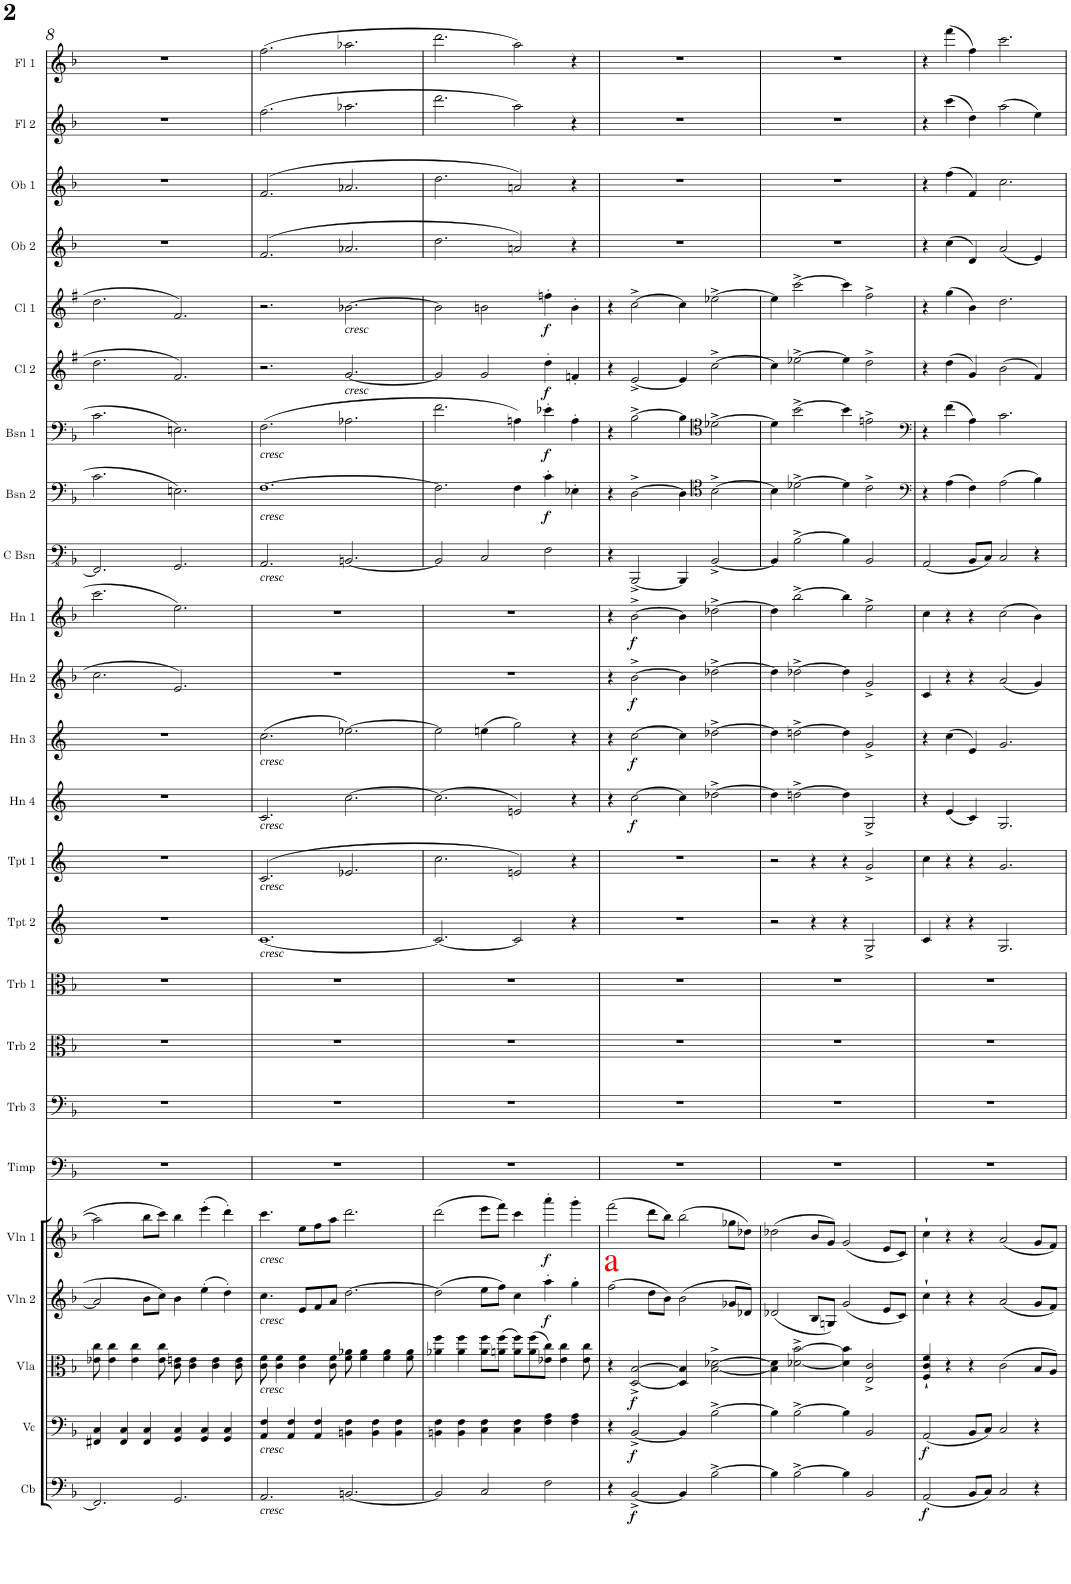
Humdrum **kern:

**kern	**dynam	**kern	**dynam	**kern	**dynam	**kern	**dynam	**kern	**text	**dynam	**kern	**kern	**kern	**kern	**kern	**kern	**kern	**dynam	**kern	**dynam	**kern	**dynam	**kern	**dynam	**kern	**kern	**dynam	**kern	**dynam	**kern	**dynam	**kern	**dynam	**kern	**kern	**kern	**kern
*part24	*part24	*part23	*part23	*part22	*part22	*part21	*part21	*part20	*part20	*part20	*part19	*part18	*part17	*part16	*part15	*part14	*part13	*part13	*part12	*part12	*part11	*part11	*part10	*part10	*part9	*part8	*part8	*part7	*part7	*part6	*part6	*part5	*part5	*part4	*part3	*part2	*part1
*staff24	*staff24	*staff23	*staff23	*staff22	*staff22	*staff21	*staff21	*staff20	*staff20	*staff20	*staff19	*staff18	*staff17	*staff16	*staff15	*staff14	*staff13	*staff13	*staff12	*staff12	*staff11	*staff11	*staff10	*staff10	*staff9	*staff8	*staff8	*staff7	*staff7	*staff6	*staff6	*staff5	*staff5	*staff4	*staff3	*staff2	*staff1
*I"Contrabass	*	*I"Violoncello	*	*I"Viola	*	*I"Violin 2	*	*I"Violin 1	*	*	*I"Timpani	*I"Trombone 3	*I"Trombone 2	*I"Trombone 1	*I"F Trumpet 2	*I"F Trumpet 1	*I"F Horn 4	*	*I"F Horn 3	*	*I"C Horn 2	*	*I"C Horn 1	*	*I"Contrabassoon	*I"Bassoon 2	*	*I"Bassoon 1	*	*I"Bb Clarinet 2	*	*I"Bb Clarinet 1	*	*I"Oboe 2	*I"Oboe 1	*I"Flute 2	*I"Flute 1
*I'Cb	*	*I'Vc	*	*I'Vla	*	*I'Vln 2	*	*I'Vln 1	*	*	*I'Timp	*I'Trb 3	*I'Trb 2	*I'Trb 1	*I'Tpt 2	*I'Tpt 1	*I'Hn 4	*	*I'Hn 3	*	*I'Hn 2	*	*I'Hn 1	*	*I'C Bsn	*I'Bsn 2	*	*I'Bsn 1	*	*I'Cl 2	*	*I'Cl 1	*	*I'Ob 2	*I'Ob 1	*I'Fl 2	*I'Fl 1
!!LO:PB:g=z
*clefF4	*	*clefF4	*	*clefC3	*	*clefG2	*	*clefG2	*	*	*clefF4	*clefF4	*clefC3	*clefC3	*clefG2	*clefG2	*clefG2	*	*clefG2	*	*clefG2	*	*clefG2	*	*clefFv4	*clefF4	*	*clefF4	*	*clefG2	*	*clefG2	*	*clefG2	*clefG2	*clefG2	*clefG2
*Trd7c12	*	*	*	*	*	*	*	*	*	*	*	*	*	*	*Trd1c2	*Trd1c2	*Trd4c7	*	*Trd4c7	*	*Trd4c7	*	*Trd4c7	*	*	*	*	*	*	*Trd1c2	*	*Trd1c2	*	*	*	*	*
*k[b-]	*	*k[b-]	*	*k[b-]	*	*k[b-]	*	*k[b-]	*	*	*k[b-]	*k[b-]	*k[b-]	*k[b-]	*k[]	*k[]	*k[]	*	*k[]	*	*k[b-]	*	*k[b-]	*	*k[b-]	*k[b-]	*	*k[b-]	*	*k[f#]	*	*k[f#]	*	*k[b-]	*k[b-]	*k[b-]	*k[b-]
*M6/4	*	*M6/4	*	*M6/4	*	*M6/4	*	*M6/4	*	*	*M6/4	*M6/4	*M6/4	*M6/4	*M6/4	*M6/4	*M6/4	*	*M6/4	*	*M6/4	*	*M6/4	*	*M6/4	*M6/4	*	*M6/4	*	*M6/4	*	*M6/4	*	*M6/4	*M6/4	*M6/4	*M6/4
=8	=8	=8	=8	=8	=8	=8	=8	=8	=8	=8	=8	=8	=8	=8	=8	=8	=8	=8	=8	=8	=8	=8	=8	=8	=8	=8	=8	=8	=8	=8	=8	=8	=8	=8	=8	=8	=8
2.FF#/]	.	4FF#X/ 4C/	.	8e-X\ 8cc\	.	2a/]	.	2aa\]	.	.	1.r	1.r	1.r	1.r	1.r	1.r	1.r	.	1.r	.	2.cc\	.	2.ccc\	.	2.FFF#/]	2.c\	.	2.c\	.	2.dd\	.	2.dd\	.	1.r	1.r	1.r	1.r
.	.	.	.	4e-\ 4cc\	.	.	.	.	.	.	.	.	.	.	.	.	.	.	.	.	.	.	.	.	.	.	.	.	.	.	.	.	.	.	.	.	.
.	.	4FF#/ 4C/	.	.	.	.	.	.	.	.	.	.	.	.	.	.	.	.	.	.	.	.	.	.	.	.	.	.	.	.	.	.	.	.	.	.	.
.	.	.	.	4e-\ 4cc\	.	.	.	.	.	.	.	.	.	.	.	.	.	.	.	.	.	.	.	.	.	.	.	.	.	.	.	.	.	.	.	.	.
.	.	4FF#/ 4C/	.	.	.	8b-\L	.	8bb-\L	.	.	.	.	.	.	.	.	.	.	.	.	.	.	.	.	.	.	.	.	.	.	.	.	.	.	.	.	.
.	.	.	.	8e-\ 8cc\	.	8cc\J	.	8ccc\J	.	.	.	.	.	.	.	.	.	.	.	.	.	.	.	.	.	.	.	.	.	.	.	.	.	.	.	.	.
2.GG/	.	4GG/ 4C/	.	8c\ 8en\	.	4b-\	.	4bb-\	.	.	.	.	.	.	.	.	.	.	.	.	2.e/	.	2.ee\	.	2.GGG/	2.En\	.	2.En\	.	2.f#/	.	2.f#/	.	.	.	.	.
.	.	.	.	4c\ 4e\	.	.	.	.	.	.	.	.	.	.	.	.	.	.	.	.	.	.	.	.	.	.	.	.	.	.	.	.	.	.	.	.	.
.	.	4GG/ 4C/	.	.	.	(4ee'\	.	(4eee'\	.	.	.	.	.	.	.	.	.	.	.	.	.	.	.	.	.	.	.	.	.	.	.	.	.	.	.	.	.
.	.	.	.	4c\ 4e\	.	.	.	.	.	.	.	.	.	.	.	.	.	.	.	.	.	.	.	.	.	.	.	.	.	.	.	.	.	.	.	.	.
.	.	4GG/ 4C/	.	.	.	4dd'\)	.	4ddd'\)	.	.	.	.	.	.	.	.	.	.	.	.	.	.	.	.	.	.	.	.	.	.	.	.	.	.	.	.	.
.	.	.	.	8c\ 8e\	.	.	.	.	.	.	.	.	.	.	.	.	.	.	.	.	.	.	.	.	.	.	.	.	.	.	.	.	.	.	.	.	.
=9	=9	=9	=9	=9	=9	=9	=9	=9	=9	=9	=9	=9	=9	=9	=9	=9	=9	=9	=9	=9	=9	=9	=9	=9	=9	=9	=9	=9	=9	=9	=9	=9	=9	=9	=9	=9	=9
!	!	!	!	!	!	!	!	!	!	!	!	!	!	!	!	!	!	!	!	!	!	!	!	!	!	!	!	!LO:TX:b:i:t=cresc	!	!	!	!	!	!	!	!	!
!	!	!	!	!	!	!	!	!	!	!	!	!	!	!	!	!	!	!	!	!	!	!	!	!	!	!LO:TX:b:i:t=cresc	!	!	!	!	!	!	!	!	!	!	!
!	!	!	!	!	!	!	!	!	!	!	!	!	!	!	!	!	!	!	!	!	!	!	!	!	!LO:TX:b:i:t=cresc	!	!	!	!	!	!	!	!	!	!	!	!
!	!	!	!	!	!	!	!	!	!	!	!	!	!	!	!	!	!	!	!LO:TX:b:i:t=cresc	!	!	!	!	!	!	!	!	!	!	!	!	!	!	!	!	!	!
!	!	!	!	!	!	!	!	!	!	!	!	!	!	!	!	!	!LO:TX:b:i:t=cresc	!	!	!	!	!	!	!	!	!	!	!	!	!	!	!	!	!	!	!	!
!	!	!	!	!	!	!	!	!	!	!	!	!	!	!	!	!LO:TX:b:i:t=cresc	!	!	!	!	!	!	!	!	!	!	!	!	!	!	!	!	!	!	!	!	!
!	!	!	!	!	!	!	!	!	!	!	!	!	!	!	!LO:TX:b:i:t=cresc	!	!	!	!	!	!	!	!	!	!	!	!	!	!	!	!	!	!	!	!	!	!
!	!	!	!	!	!	!	!	!LO:TX:b:i:t=cresc	!	!	!	!	!	!	!	!	!	!	!	!	!	!	!	!	!	!	!	!	!	!	!	!	!	!	!	!	!
!	!	!	!	!	!	!LO:TX:b:i:t=cresc	!	!	!	!	!	!	!	!	!	!	!	!	!	!	!	!	!	!	!	!	!	!	!	!	!	!	!	!	!	!	!
!	!	!	!	!LO:TX:b:i:t=cresc	!	!	!	!	!	!	!	!	!	!	!	!	!	!	!	!	!	!	!	!	!	!	!	!	!	!	!	!	!	!	!	!	!
!	!	!LO:TX:b:i:t=cresc	!	!	!	!	!	!	!	!	!	!	!	!	!	!	!	!	!	!	!	!	!	!	!	!	!	!	!	!	!	!	!	!	!	!	!
!LO:TX:b:i:t=cresc	!	!	!	!	!	!	!	!	!	!	!	!	!	!	!	!	!	!	!	!	!	!	!	!	!	!	!	!	!	!	!	!	!	!	!	!	!
2.AA/	.	4AA/ 4F/	.	8c\ 8f\	.	4.cc\	.	4.ccc\	.	.	1.r	1.r	1.r	1.r	[1.c	(2.c/	2.c/	.	(2.cc\	.	1.r	.	1.r	.	2.AAA/	[1.F	.	(2.F\	.	2.r	.	2.r	.	(2.f/	(2.f/	(2.ff\	(2.ff\
.	.	.	.	4c\ 4f\	.	.	.	.	.	.	.	.	.	.	.	.	.	.	.	.	.	.	.	.	.	.	.	.	.	.	.	.	.	.	.	.	.
.	.	4AA/ 4F/	.	.	.	.	.	.	.	.	.	.	.	.	.	.	.	.	.	.	.	.	.	.	.	.	.	.	.	.	.	.	.	.	.	.	.
.	.	.	.	4c\ 4f\	.	8e/L	.	8ee\L	.	.	.	.	.	.	.	.	.	.	.	.	.	.	.	.	.	.	.	.	.	.	.	.	.	.	.	.	.
.	.	4AA/ 4F/	.	.	.	8f/	.	8ff\	.	.	.	.	.	.	.	.	.	.	.	.	.	.	.	.	.	.	.	.	.	.	.	.	.	.	.	.	.
.	.	.	.	8c\ 8f\	.	8a/J	.	8aa\J	.	.	.	.	.	.	.	.	.	.	.	.	.	.	.	.	.	.	.	.	.	.	.	.	.	.	.	.	.
!	!	!	!	!	!	!	!	!	!	!	!	!	!	!	!	!	!	!	!	!	!	!	!	!	!	!	!	!	!	!	!	!LO:TX:b:i:t=cresc	!	!	!	!	!
!	!	!	!	!	!	!	!	!	!	!	!	!	!	!	!	!	!	!	!	!	!	!	!	!	!	!	!	!	!	!LO:TX:b:i:t=cresc	!	!	!	!	!	!	!
[2.BBn/	.	4BBn\ 4F\	.	8f\ 8a-X\	.	[2.dd\	.	2.ddd\	.	.	.	.	.	.	.	2.e-X/	[2.cc\	.	[2.ee-X\)	.	.	.	.	.	[2.BBBn/	.	.	2.A-X\	.	[2.g/	.	[2.b-X\	.	2.a-X/	2.a-X/	2.aa-X\	2.aa-X\
.	.	.	.	4f\ 4a-\	.	.	.	.	.	.	.	.	.	.	.	.	.	.	.	.	.	.	.	.	.	.	.	.	.	.	.	.	.	.	.	.	.
.	.	4BB\ 4F\	.	.	.	.	.	.	.	.	.	.	.	.	.	.	.	.	.	.	.	.	.	.	.	.	.	.	.	.	.	.	.	.	.	.	.
.	.	.	.	4f\ 4a-\	.	.	.	.	.	.	.	.	.	.	.	.	.	.	.	.	.	.	.	.	.	.	.	.	.	.	.	.	.	.	.	.	.
.	.	4BB\ 4F\	.	.	.	.	.	.	.	.	.	.	.	.	.	.	.	.	.	.	.	.	.	.	.	.	.	.	.	.	.	.	.	.	.	.	.
.	.	.	.	8f\ 8a-\	.	.	.	.	.	.	.	.	.	.	.	.	.	.	.	.	.	.	.	.	.	.	.	.	.	.	.	.	.	.	.	.	.
=10	=10	=10	=10	=10	=10	=10	=10	=10	=10	=10	=10	=10	=10	=10	=10	=10	=10	=10	=10	=10	=10	=10	=10	=10	=10	=10	=10	=10	=10	=10	=10	=10	=10	=10	=10	=10	=10
2BB/]	.	4BBn\ 4F\	.	4a-X\ 4ff\	.	(2dd\]	.	(2ddd\	.	.	1.r	1.r	1.r	1.r	2.c/_	2.cc\	(2.cc\]	.	2ee-\]	.	1.r	.	1.r	.	2BBB/]	2.F\]	.	2.f\	.	2g/]	.	2b-\]	.	2.dd\	2.dd\	2.ddd\	2.ddd\
.	.	4BB\ 4F\	.	4a-\ 4ff\	.	.	.	.	.	.	.	.	.	.	.	.	.	.	.	.	.	.	.	.	.	.	.	.	.	.	.	.	.	.	.	.	.
2C/	.	4C\ 4F\	.	8a-\ 8ff\L	.	8ee\L	.	8eee\L	.	.	.	.	.	.	.	.	.	.	(4een\	.	.	.	.	.	2CC/	.	.	.	.	2g/	.	2bn\	.	.	.	.	.
.	.	.	.	(8an\ 8ff\J	.	8ff\J)	.	8fff\J)	.	.	.	.	.	.	.	.	.	.	.	.	.	.	.	.	.	.	.	.	.	.	.	.	.	.	.	.	.
.	.	4C\ 4F\	.	8a\ 8ff\L)	.	4cc\	.	4ccc\	.	.	.	.	.	.	2c/]	2en/)	2en/)	.	2gg\)	.	.	.	.	.	.	4F\	.	4An\)	.	.	.	.	.	2an/)	2an/)	2aa\)	2aa\)
.	.	.	.	(8a\ 8ff\	.	.	.	.	.	.	.	.	.	.	.	.	.	.	.	.	.	.	.	.	.	.	.	.	.	.	.	.	.	.	.	.	.
!	!	!	!	!	!	!	!LO:DY:b	!	!	!LO:DY:b	!	!	!	!	!	!	!	!	!	!	!	!	!	!	!	!	!LO:DY:b	!	!LO:DY:b	!	!LO:DY:b	!	!LO:DY:b	!	!	!	!
2F\	.	4F\ 4A\	.	8e-X\ 8cc\J)	.	4aa'\	f	4aaa'\	.	f	.	.	.	.	.	.	.	.	.	.	.	.	.	.	2FF\	4c'\	f	4e-X'\	f	4dd'\	f	4ffn'\	f	.	.	.	.
.	.	.	.	4e-\ 4cc\	.	.	.	.	.	.	.	.	.	.	.	.	.	.	.	.	.	.	.	.	.	.	.	.	.	.	.	.	.	.	.	.	.
.	.	4F\ 4A\	.	.	.	4gg'\	.	4ggg'\	.	.	.	.	.	.	4r	4r	4r	.	4r	.	.	.	.	.	.	4E-X'\	.	4A'\	.	4fn'/	.	4b'\	.	4r	4r	4r	4r
.	.	.	.	8e-\ 8cc\	.	.	.	.	.	.	.	.	.	.	.	.	.	.	.	.	.	.	.	.	.	.	.	.	.	.	.	.	.	.	.	.	.
=11	=11	=11	=11	=11	=11	=11	=11	=11	=11	=11	=11	=11	=11	=11	=11	=11	=11	=11	=11	=11	=11	=11	=11	=11	=11	=11	=11	=11	=11	=11	=11	=11	=11	=11	=11	=11	=11
!	!	!	!	!	!	!	!	!	!LO:LY:b:color=#FF0000	!	!	!	!	!	!	!	!	!	!	!	!	!	!	!	!	!	!	!	!	!	!	!	!	!	!	!	!
4r	.	4r	.	4r	.	(2ff\	.	(2fff\	a	.	1.r	1.r	1.r	1.r	1.r	1.r	4r	.	4r	.	4r	.	4r	.	4r	4r	.	4r	.	4r	.	4r	.	1.r	1.r	1.r	1.r
!	!LO:DY:b	!	!LO:DY:b	!	!LO:DY:b	!	!	!	!	!	!	!	!	!	!	!	!	!LO:DY:b	!	!LO:DY:b	!	!LO:DY:b	!	!LO:DY:b	!	!	!	!	!	!	!	!	!	!	!	!	!
[2BB-^/	f	[2BB-^/	f	[2D/^ [2B-/^	f	.	.	.	.	.	.	.	.	.	.	.	[2cc\	f	[2cc\	f	[2b-^\	f	[2b-^\	f	[2BBBB-^/	[2D^\	.	[2B-^\	.	[2e^/	.	[2cc^\	.	.	.	.	.
.	.	.	.	.	.	8dd\L	.	8ddd\L	.	.	.	.	.	.	.	.	.	.	.	.	.	.	.	.	.	.	.	.	.	.	.	.	.	.	.	.	.
.	.	.	.	.	.	8b-\J)	.	8bb-\J)	.	.	.	.	.	.	.	.	.	.	.	.	.	.	.	.	.	.	.	.	.	.	.	.	.	.	.	.	.
4BB-/]	.	4BB-/]	.	4D/] 4B-/]	.	(2b-\	.	(2bb-\	.	.	.	.	.	.	.	.	4cc\]	.	4cc\]	.	4b-\]	.	4b-\]	.	4BBBB-/]	4D\]	.	4B-\]	.	4e/]	.	4cc\]	.	.	.	.	.
*	*	*	*	*	*	*	*	*	*	*	*	*	*	*	*	*	*	*	*	*	*	*	*	*	*	*clefC4	*	*clefC4	*	*	*	*	*	*	*	*	*
[2B-^\	.	[2B-^\	.	[2B-\^ [2d-X\^	.	.	.	.	.	.	.	.	.	.	.	.	[2dd-X^\	.	[2dd-X^\	.	[2dd-X^\	.	[2dd-X^\	.	[2BBB-^/	[2B-^\	.	[2d-X^\	.	[2cc^\	.	[2ee-X^\	.	.	.	.	.
.	.	.	.	.	.	8g-X/L	.	8gg-X\L	.	.	.	.	.	.	.	.	.	.	.	.	.	.	.	.	.	.	.	.	.	.	.	.	.	.	.	.	.
.	.	.	.	.	.	8d-X/J)	.	8dd-X\J)	.	.	.	.	.	.	.	.	.	.	.	.	.	.	.	.	.	.	.	.	.	.	.	.	.	.	.	.	.
=12	=12	=12	=12	=12	=12	=12	=12	=12	=12	=12	=12	=12	=12	=12	=12	=12	=12	=12	=12	=12	=12	=12	=12	=12	=12	=12	=12	=12	=12	=12	=12	=12	=12	=12	=12	=12	=12
4B-\]	.	4B-\]	.	4B-\] 4d-\]	.	(2d-X/	.	(2dd-X\	.	.	1.r	1.r	1.r	1.r	2r	2r	4dd-\]	.	4dd-\]	.	4dd-\]	.	4dd-\]	.	4BBB-/]	4B-\]	.	4d-\]	.	4cc\]	.	4ee-\]	.	1.r	1.r	1.r	1.r
[2B-^\	.	[2B-^\	.	[2d-X\^ [2b-\^	.	.	.	.	.	.	.	.	.	.	.	.	[2ddn^\	.	[2ddn^\	.	[2dd-X^\	.	[2bb-^\	.	[2BB-^\	[2d-X^\	.	[2b-^\	.	[2ee-X^\	.	[2ccc^\	.	.	.	.	.
.	.	.	.	.	.	8B-/L	.	8b-/L	.	.	.	.	.	.	4r	4r	.	.	.	.	.	.	.	.	.	.	.	.	.	.	.	.	.	.	.	.	.
.	.	.	.	.	.	8Gn/J)	.	8g/J)	.	.	.	.	.	.	.	.	.	.	.	.	.	.	.	.	.	.	.	.	.	.	.	.	.	.	.	.	.
4B-\]	.	4B-\]	.	4d-\] 4b-\]	.	(2g/	.	(2g/	.	.	.	.	.	.	4r	4r	4dd\]	.	4dd\]	.	4dd-\]	.	4bb-\]	.	4BB-\]	4d-\]	.	4b-\]	.	4ee-\]	.	4ccc\]	.	.	.	.	.
2BB-/	.	2BB-/	.	2E/^ 2c/^	.	.	.	.	.	.	.	.	.	.	2G^/	2g^/	2G^/	.	2g^/	.	2g^/	.	2ee^\	.	2BBB-/	2c^\	.	2en^\	.	2dd^\	.	2ff#^\	.	.	.	.	.
.	.	.	.	.	.	8e/L	.	8e/L	.	.	.	.	.	.	.	.	.	.	.	.	.	.	.	.	.	.	.	.	.	.	.	.	.	.	.	.	.
.	.	.	.	.	.	8c/J)	.	8c/J)	.	.	.	.	.	.	.	.	.	.	.	.	.	.	.	.	.	.	.	.	.	.	.	.	.	.	.	.	.
=13	=13	=13	=13	=13	=13	=13	=13	=13	=13	=13	=13	=13	=13	=13	=13	=13	=13	=13	=13	=13	=13	=13	=13	=13	=13	=13	=13	=13	=13	=13	=13	=13	=13	=13	=13	=13	=13
*	*	*	*	*	*	*	*	*	*	*	*	*	*	*	*	*	*	*	*	*	*	*	*	*	*	*clefF4	*	*clefF4	*	*	*	*	*	*	*	*	*
!	!LO:DY:b	!	!LO:DY:b	!	!	!	!	!	!	!	!	!	!	!	!	!	!	!	!	!	!	!	!	!	!	!	!	!	!	!	!	!	!	!	!	!	!
(2AA/	f	(2AA/	f	4F/` 4c/` 4f/`	.	4cc`\	.	4cc`\	.	.	1.r	1.r	1.r	1.r	4c/	4cc\	4r	.	4r	.	4c/	.	4cc\	.	(2AAA/	4r	.	4r	.	4r	.	4r	.	4r	4r	4r	4r
.	.	.	.	4r	.	4r	.	4r	.	.	.	.	.	.	4r	4r	(4e/	.	(4cc\	.	4r	.	4r	.	.	(4A\	.	(4f\	.	(4dd\	.	(4gg\	.	(4cc\	(4ff\	(4ccc\	(4fff\
8BB-/L	.	8BB-/L	.	4r	.	4r	.	4r	.	.	.	.	.	.	4r	4r	4c/)	.	4e/)	.	4r	.	4r	.	8BBB-/L	4F\)	.	4A\)	.	4g/)	.	4b\)	.	4d/)	4f/)	4dd\)	4ff\)
8C/J)	.	8C/J)	.	.	.	.	.	.	.	.	.	.	.	.	.	.	.	.	.	.	.	.	.	.	8CC/J)	.	.	.	.	.	.	.	.	.	.	.	.
2C/	.	2C/	.	(2c\	.	(2a/	.	(2a/	.	.	.	.	.	.	2.G/	2.g/	2.G/	.	2.g/	.	(2a/	.	(2cc\	.	2CC/	(2A\	.	2.c\	.	(2b\	.	2.dd\	.	(2a/	2.cc\	(2aa\	2.ccc\
4r	.	4r	.	8B-/L	.	8g/L	.	8g/L	.	.	.	.	.	.	.	.	.	.	.	.	4g/)	.	4b-\)	.	4r	4B-\)	.	.	.	4f#/)	.	.	.	4e/)	.	4ee\)	.
.	.	.	.	8A/J)	.	8f/J)	.	8f/J)	.	.	.	.	.	.	.	.	.	.	.	.	.	.	.	.	.	.	.	.	.	.	.	.	.	.	.	.	.
=	=	=	=	=	=	=	=	=	=	=	=	=	=	=	=	=	=	=	=	=	=	=	=	=	=	=	=	=	=	=	=	=	=	=	=	=	=
*-	*-	*-	*-	*-	*-	*-	*-	*-	*-	*-	*-	*-	*-	*-	*-	*-	*-	*-	*-	*-	*-	*-	*-	*-	*-	*-	*-	*-	*-	*-	*-	*-	*-	*-	*-	*-	*-
